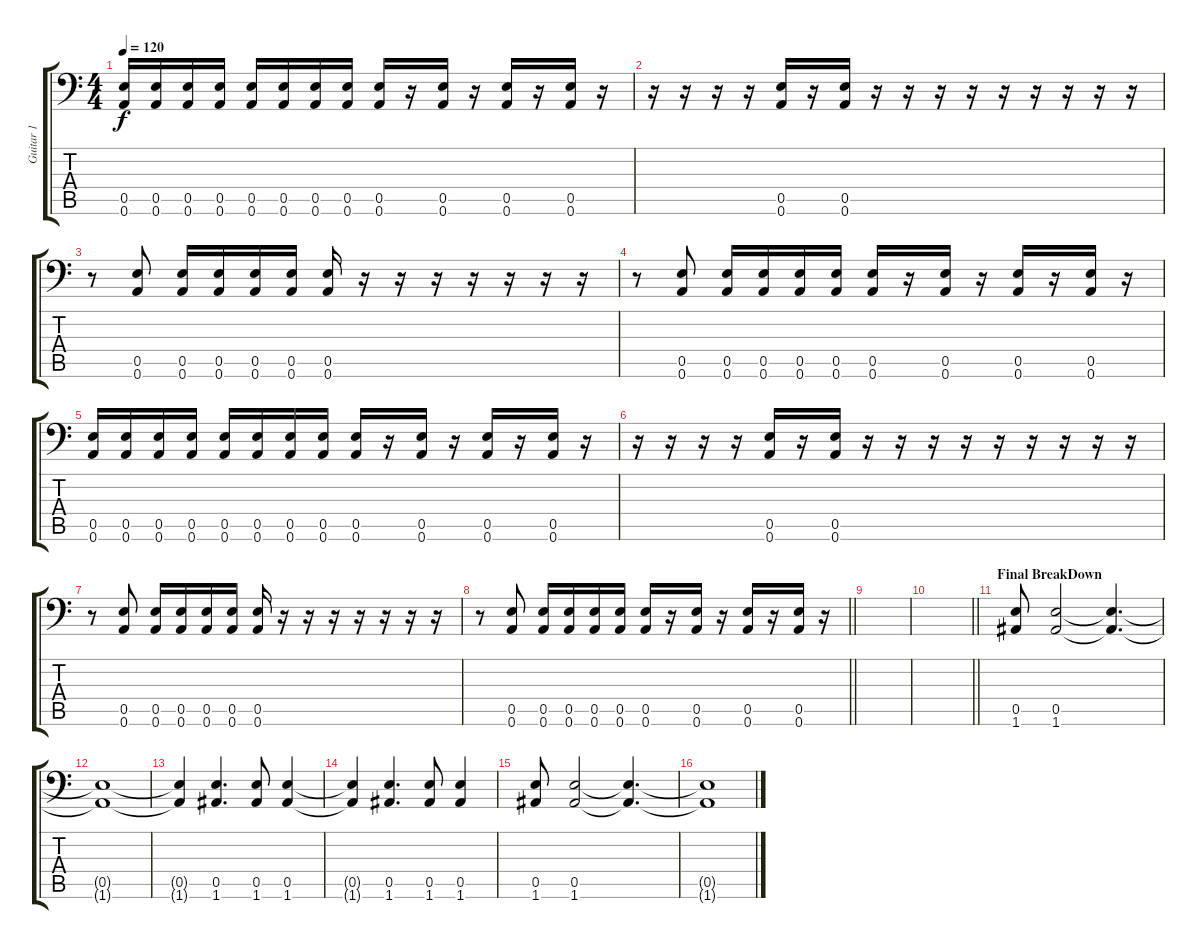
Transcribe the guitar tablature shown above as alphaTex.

\track ("Guitar 1" "Guitar 1") {instrument distortionguitar}
\staff {score tabs}
\tuning (B3 Gb3 D3 A2 E2 A1) {hide}
\ts (4 4)
\tempo 120
\clef f4
\ks c
(0.5 0.6).16{dy f} (0.5 0.6).16 (0.5 0.6).16 (0.5 0.6).16 (0.5 0.6).16 (0.5 0.6).16 (0.5 0.6).16 (0.5 0.6).16 (0.5 0.6).16 r.16 (0.5 0.6).16 r.16 (0.5 0.6).16 r.16 (0.5 0.6).16 r.16 |
r.16 r.16 r.16 r.16 (0.5 0.6).16 r.16 (0.5 0.6).16 r.16 r.16 r.16 r.16 r.16 r.16 r.16 r.16 r.16 |
r.8 (0.5 0.6).8 (0.5 0.6).16 (0.5 0.6).16 (0.5 0.6).16 (0.5 0.6).16 (0.5 0.6).16 r.16 r.16 r.16 r.16 r.16 r.16 r.16 |
r.8 (0.5 0.6).8 (0.5 0.6).16 (0.5 0.6).16 (0.5 0.6).16 (0.5 0.6).16 (0.5 0.6).16 r.16 (0.5 0.6).16 r.16 (0.5 0.6).16 r.16 (0.5 0.6).16 r.16 |
(0.5 0.6).16 (0.5 0.6).16 (0.5 0.6).16 (0.5 0.6).16 (0.5 0.6).16 (0.5 0.6).16 (0.5 0.6).16 (0.5 0.6).16 (0.5 0.6).16 r.16 (0.5 0.6).16 r.16 (0.5 0.6).16 r.16 (0.5 0.6).16 r.16 |
r.16 r.16 r.16 r.16 (0.5 0.6).16 r.16 (0.5 0.6).16 r.16 r.16 r.16 r.16 r.16 r.16 r.16 r.16 r.16 |
r.8 (0.5 0.6).8 (0.5 0.6).16 (0.5 0.6).16 (0.5 0.6).16 (0.5 0.6).16 (0.5 0.6).16 r.16 r.16 r.16 r.16 r.16 r.16 r.16 |
\barLineRight lightlight
r.8 (0.5 0.6).8 (0.5 0.6).16 (0.5 0.6).16 (0.5 0.6).16 (0.5 0.6).16 (0.5 0.6).16 r.16 (0.5 0.6).16 r.16 (0.5 0.6).16 r.16 (0.5 0.6).16 r.16 |
\section ("" "")
|
\barLineRight lightlight
|
\section ("" "Final BreakDown")
(0.5 1.6).8 (0.5 1.6).2 (0.5{t} 1.6{t}).4{d} |
(0.5{t} 1.6{t}).1 |
(0.5{t} 1.6{t}).4 (0.5 1.6).4{d} (0.5 1.6).8 (0.5 1.6).4 |
(0.5{t} 1.6{t}).4 (0.5 1.6).4{d} (0.5 1.6).8 (0.5 1.6).4 |
(0.5 1.6).8 (0.5 1.6).2 (0.5{t} 1.6{t}).4{d} |
(0.5{t} 1.6{t}).1
